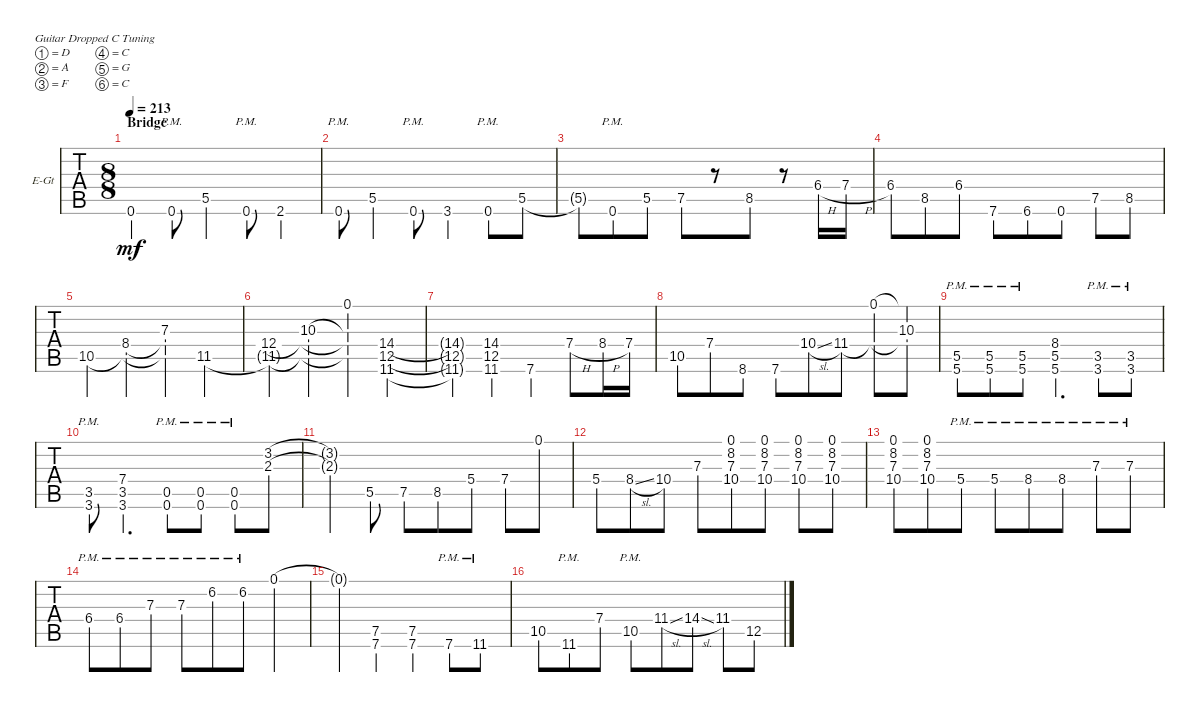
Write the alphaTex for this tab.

\defaultSystemsLayout 4
\bracketExtendMode groupsimilarinstruments
\firstSystemTrackNameOrientation horizontal
\otherSystemsTrackNameOrientation horizontal
\track ("Electric Guitar Right" "E-Gt") {instrument electricguitarclean}
\staff {tabs}
\tuning (D4 A3 F3 C3 G2 C2)
\ts (8 8)
\section ("" "Bridge")
\tempo 213
\clef g2
\ks c
0.6.4{dy mf} 0.6{pm}.8 5.5.4 0.6{pm}.8 2.6.4 |
0.6{pm}.8 5.5.4 0.6{pm}.8 3.6.4 0.6{pm}.8 5.5.8 |
5.5{t}.8 0.6{pm}.8 5.5.8 7.5.8 r.8 8.5.8 r.8 6.4{h}.16 7.4{h}.16 |
6.4.8 8.5.8 6.4.8 7.6.8 6.6.8 0.6.8 7.5.8 8.5.8 |
10.5.4 (8.4 10.5{t}).4 (7.3 10.5{t} 8.4{t}).4 11.5.4 |
(12.4 11.5{t}).4 (10.3 11.5{t} 12.4{t}).4 (0.1 10.3{t} 12.4{t} 11.5{t}).4 (11.6 12.5 14.4).4 |
(11.6{t} 12.5{t} 14.4{t}).4 (11.6 12.5 14.4).4 7.6.4 7.4{h}.8 8.4{h}.16 7.4.16 |
10.5.8 7.4.8 8.6.8 7.6.8 10.4{sl}.8 11.4.8 (0.1 11.4{t}).8 (10.3 11.4{t} 0.1{t}).8 |
(5.6{pm} 5.5{pm}).8 (5.6{pm} 5.5{pm}).8 (5.6{pm} 5.5{pm}).8 (8.4 5.5 5.6).4{d} (3.6{pm} 3.5{pm}).8 (3.6{pm} 3.5{pm}).8 |
(3.6{pm} 3.5{pm}).8 (7.4 3.5 3.6).4{d} (0.6{pm} 0.5{pm}).8 (0.6{pm} 0.5{pm}).8 (0.6{pm} 0.5{pm}).8 (2.3 3.2).8 |
(3.2{t} 2.3{t}).4 5.5.8 7.5.8 8.5.8 5.4.8 7.4.8 0.1.8 |
5.4.8 8.4{sl}.8 10.4.8 7.3.8 (10.4 7.3 8.2 0.1).8 (10.4 7.3 8.2 0.1).8 (10.4 7.3 8.2 0.1).8 (10.4 7.3 8.2 0.1).8 |
(10.4 7.3 8.2 0.1).8 (10.4 7.3 8.2 0.1).8 5.4{pm}.8 5.4{pm}.8 8.4{pm}.8 8.4{pm}.8 7.3{pm}.8 7.3{pm}.8 |
6.4{pm}.8 6.4{pm}.8 7.3{pm}.8 7.3{pm}.8 6.2{pm}.8 6.2{pm}.8 0.1.4 |
0.1{t}.4 (7.6 7.5).4 (7.6 7.5).4 7.6{pm}.8 11.6{pm}.8 |
10.5.8 11.6{pm}.8 7.4.8 10.5{pm}.8 11.4{sl}.8 14.4{sl}.8 11.4.8 12.5.8
